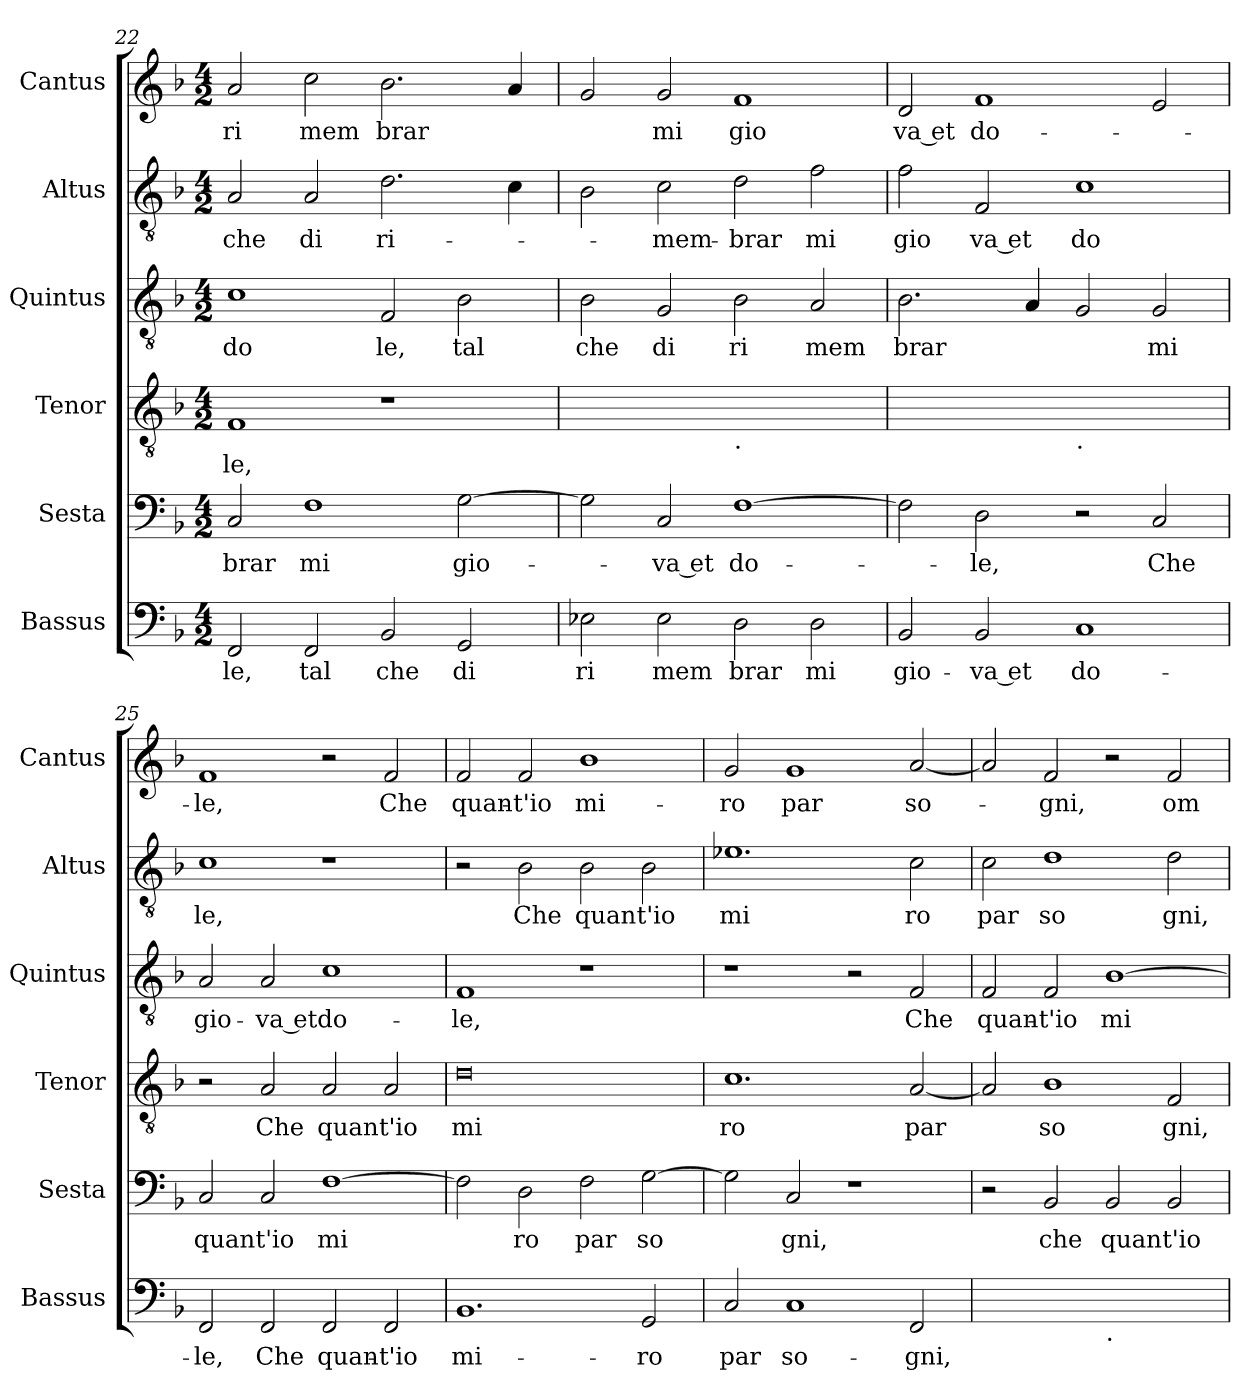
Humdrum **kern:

**kern	**text	**kern	**text	**kern	**text	**kern	**text	**kern	**text	**kern	**text
*part6	*part6	*part5	*part5	*part4	*part4	*part3	*part3	*part2	*part2	*part1	*part1
*staff6	*staff6	*staff5	*staff5	*staff4	*staff4	*staff3	*staff3	*staff2	*staff2	*staff1	*staff1
*I"Bassus	*	*I"Sesta	*	*I"Tenor	*	*I"Quintus	*	*I"Altus	*	*I"Cantus	*
*I'Bassus	*	*I'Sesta	*	*I'Tenor	*	*I'Quintus	*	*I'Altus	*	*I'Cantus	*
*clefF4	*	*clefF4	*	*clefGv2	*	*clefGv2	*	*clefGv2	*	*clefG2	*
*k[b-]	*	*k[b-]	*	*k[b-]	*	*k[b-]	*	*k[b-]	*	*k[b-]	*
*F:	*	*F:	*	*F:	*	*F:	*	*F:	*	*F:	*
*M4/2	*	*M4/2	*	*M4/2	*	*M4/2	*	*M4/2	*	*M4/2	*
=22	=22	=22	=22	=22	=22	=22	=22	=22	=22	=22	=22
!	!LO:LY:b	!	!LO:LY:b	!	!LO:LY:b	!	!LO:LY:b	!	!LO:LY:b	!	!LO:LY:b
2FF/	le,	2C/	-brar	1F	le,	1c	do	2A/	che	2a/	ri
!	!LO:LY:b	!	!LO:LY:b	!	!	!	!	!	!LO:LY:b	!	!LO:LY:b
2FF/	tal	1F	mi	.	.	.	.	2A/	di	2cc\	mem
!	!LO:LY:b	!	!	!	!	!	!LO:LY:b	!	!LO:LY:b	!	!LO:LY:b
2BB-/	che	.	.	1r	.	2F/	le,	2.d\	ri-	2.b-\	brar
!	!LO:LY:b	!	!LO:LY:b	!	!	!	!LO:LY:b	!	!	!	!
2GG/	di	[2G\	gio-	.	.	2B-\	tal	.	.	.	.
.	.	.	.	.	.	.	.	4c\	.	4a/	.
=23	=23	=23	=23	=23	=23	=23	=23	=23	=23	=23	=23
!	!LO:LY:b	!	!	!	!	!	!LO:LY:b	!	!	!	!
*	*	*	*	*^	*	*	*	*	*	*	*
2E-X\	ri	2G\]	.	0ryy	1ryy	.	2B-\	che	2B-\	.	2g/	.
!	!LO:LY:b	!	!LO:LY:b	!	!	!	!	!LO:LY:b	!	!LO:LY:b	!	!LO:LY:b
2E-\	mem	2C/	-va et	.	.	.	2G/	di	2c\	-mem-	2g/	mi
!	!	!	!	!	!LO:TX:b:t=.	!	!	!	!	!	!	!
!	!LO:LY:b	!	!LO:LY:b	!	!	!	!	!LO:LY:b	!	!LO:LY:b	!	!LO:LY:b
2D\	brar	[1F	do-	.	1ryy	.	2B-\	ri	2d\	-brar	1f	gio
!	!LO:LY:b	!	!	!	!	!	!	!LO:LY:b	!	!LO:LY:b	!	!
2D\	mi	.	.	.	.	.	2A/	mem	2f\	mi	.	.
=24	=24	=24	=24	=24	=24	=24	=24	=24	=24	=24	=24	=24
!	!LO:LY:b	!	!	!	!	!	!	!LO:LY:b	!	!LO:LY:b	!	!LO:LY:b
2BB-/	gio-	2F\]	.	0ryy	1ryy	.	2.B-\	brar	2f\	gio	2d/	va et
!	!LO:LY:b	!	!LO:LY:b	!	!	!	!	!	!	!LO:LY:b	!	!LO:LY:b
2BB-/	-va et	2D\	-le,	.	.	.	.	.	2F/	va et	1f	do-
.	.	.	.	.	.	.	4A/	.	.	.	.	.
!	!	!	!	!	!LO:TX:b:t=.	!	!	!	!	!	!	!
!	!LO:LY:b	!	!	!	!	!	!	!	!	!LO:LY:b	!	!
1C	do-	2r	.	.	1ryy	.	2G/	.	1c	do	.	.
!	!	!	!LO:LY:b	!	!	!	!	!LO:LY:b	!	!	!	!
.	.	2C/	Che	.	.	.	2G/	mi	.	.	2e/	.
=25	=25	=25	=25	=25	=25	=25	=25	=25	=25	=25	=25	=25
!	!LO:LY:b	!	!LO:LY:b	!	!	!	!	!LO:LY:b	!	!LO:LY:b	!	!LO:LY:b
*	*	*	*	*v	*v	*	*	*	*	*	*	*
2FF/	-le,	2C/	quan	2r	.	2A/	gio-	1c	le,	1f	-le,
!	!LO:LY:b	!	!LO:LY:b	!	!LO:LY:b	!	!LO:LY:b	!	!	!	!
2FF/	Che	2C/	t'io	2A/	Che	2A/	-va et	.	.	.	.
!	!LO:LY:b	!	!LO:LY:b	!	!LO:LY:b	!	!LO:LY:b	!	!	!	!
2FF/	quan-	[1F	mi	2A/	quan	1c	do-	1r	.	2r	.
!	!LO:LY:b	!	!	!	!LO:LY:b	!	!	!	!	!	!LO:LY:b
2FF/	-t'io	.	.	2A/	t'io	.	.	.	.	2f/	Che
=26	=26	=26	=26	=26	=26	=26	=26	=26	=26	=26	=26
!	!LO:LY:b	!	!	!	!LO:LY:b	!	!LO:LY:b	!	!	!	!LO:LY:b
1.BB-	mi-	2F\]	.	0d	mi	1F	-le,	2r	.	2f/	quan-
!	!	!	!LO:LY:b	!	!	!	!	!	!LO:LY:b	!	!LO:LY:b
.	.	2D\	ro	.	.	.	.	2B-\	Che	2f/	-t'io
!	!	!	!LO:LY:b	!	!	!	!	!	!LO:LY:b	!	!LO:LY:b
.	.	2F\	par	.	.	1r	.	2B-\	quan	1b-	mi-
!	!LO:LY:b	!	!LO:LY:b	!	!	!	!	!	!LO:LY:b	!	!
2GG/	-ro	[2G\	so	.	.	.	.	2B-\	t'io	.	.
=27	=27	=27	=27	=27	=27	=27	=27	=27	=27	=27	=27
!	!LO:LY:b	!	!	!	!LO:LY:b	!	!	!	!LO:LY:b	!	!LO:LY:b
2C/	par	2G\]	.	1.c	ro	1r	.	1.e-X	mi	2g/	-ro
!	!LO:LY:b	!	!LO:LY:b	!	!	!	!	!	!	!	!LO:LY:b
1C	so-	2C/	gni,	.	.	.	.	.	.	1g	par
.	.	1r	.	.	.	2r	.	.	.	.	.
!	!LO:LY:b	!	!	!	!LO:LY:b	!	!LO:LY:b	!	!LO:LY:b	!	!LO:LY:b
2FF/	-gni,	.	.	[2A/	par	2F/	Che	2c\	ro	[2a/	so-
=28	=28	=28	=28	=28	=28	=28	=28	=28	=28	=28	=28
!	!	!	!	!	!	!	!LO:LY:b	!	!LO:LY:b	!	!
*^	*	*	*	*	*	*	*	*	*	*	*
0ryy	1ryy	.	2r	.	2A/]	.	2F/	quan-	2c\	par	2a/]	.
!	!	!	!	!LO:LY:b	!	!LO:LY:b	!	!LO:LY:b	!	!LO:LY:b	!	!LO:LY:b
.	.	.	2BB-/	che	1B-	so	2F/	-t'io	1d	so	2f/	-gni,
!	!LO:TX:b:t=.	!	!	!	!	!	!	!	!	!	!	!
!	!	!	!	!LO:LY:b	!	!	!	!LO:LY:b	!	!	!	!
.	1ryy	.	2BB-/	quan	.	.	[1B-	mi-	.	.	2r	.
!	!	!	!	!LO:LY:b	!	!LO:LY:b	!	!	!	!LO:LY:b	!	!LO:LY:b
.	.	.	2BB-/	t'io	2F/	gni,	.	.	2d\	gni,	2f/	om-
*v	*v	*	*	*	*	*	*	*	*	*	*	*
=	=	=	=	=	=	=	=	=	=	=	=
*-	*-	*-	*-	*-	*-	*-	*-	*-	*-	*-	*-
